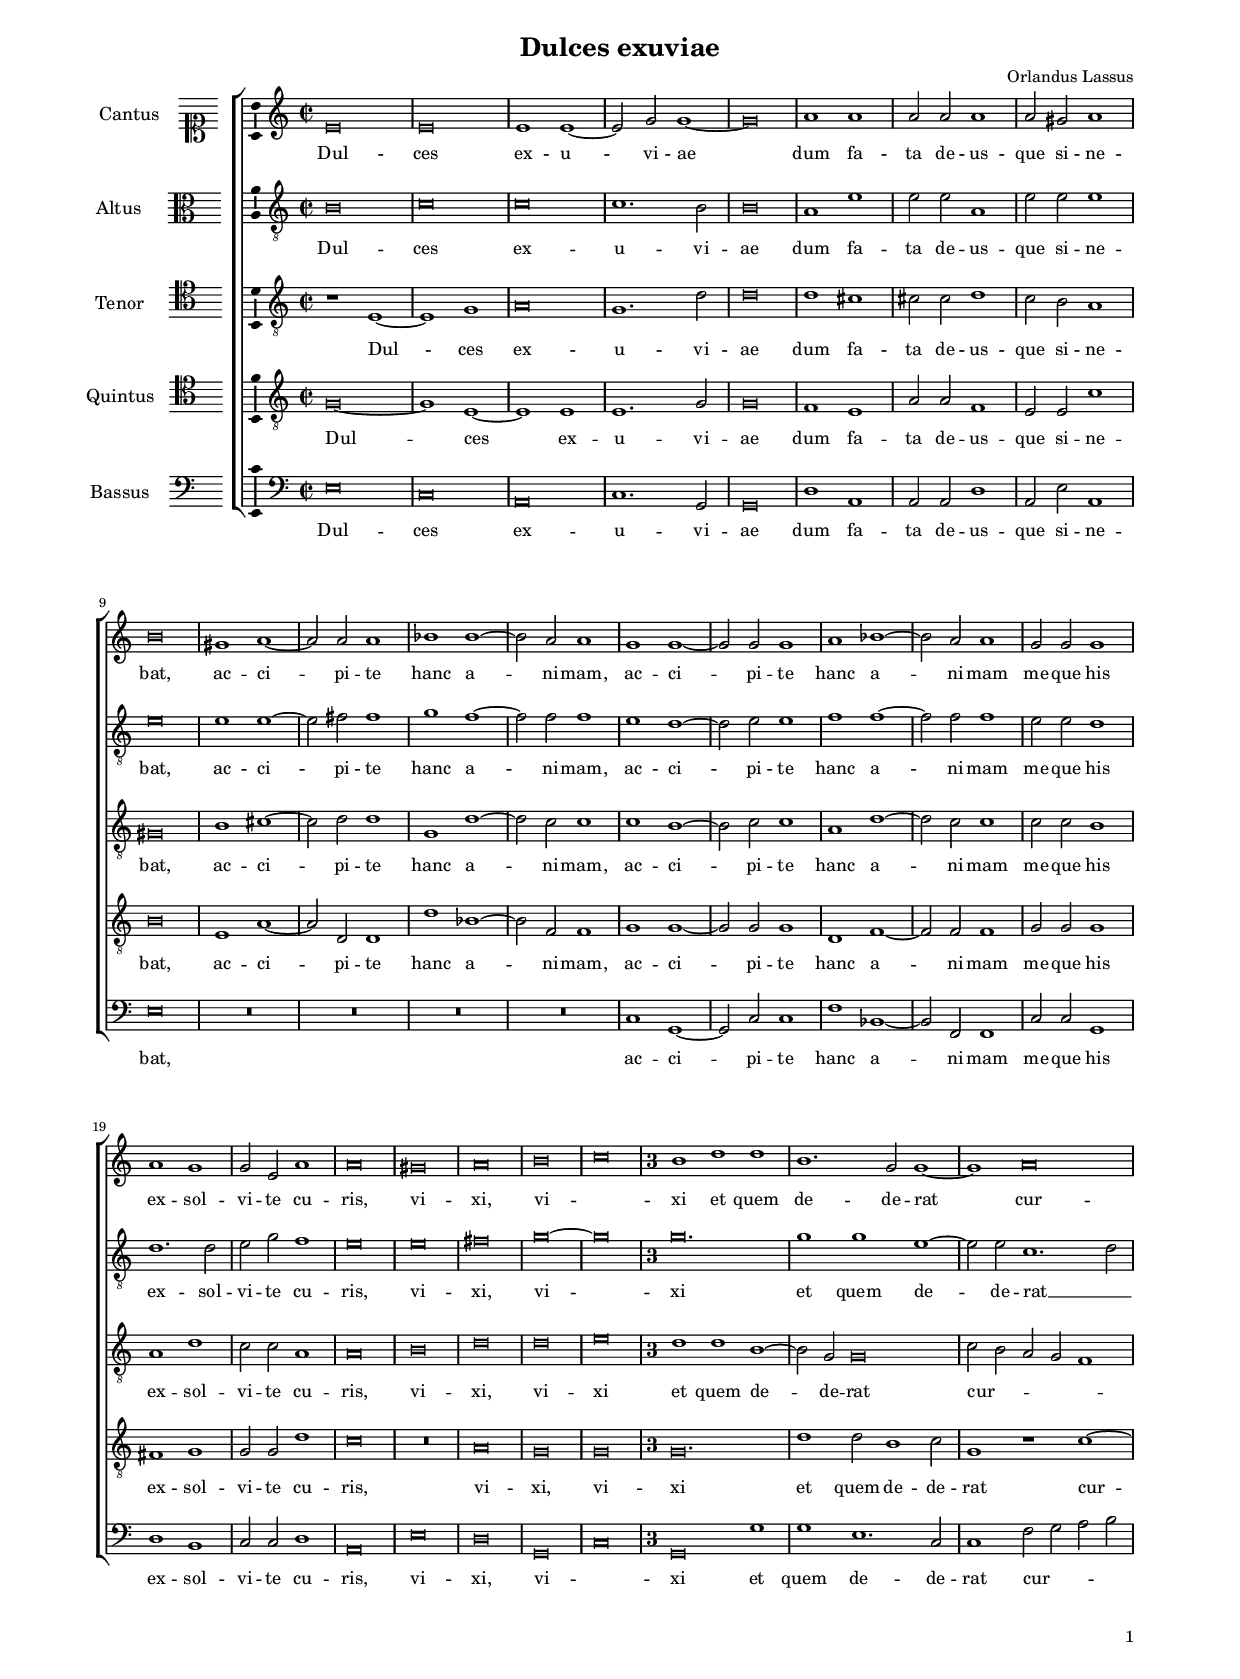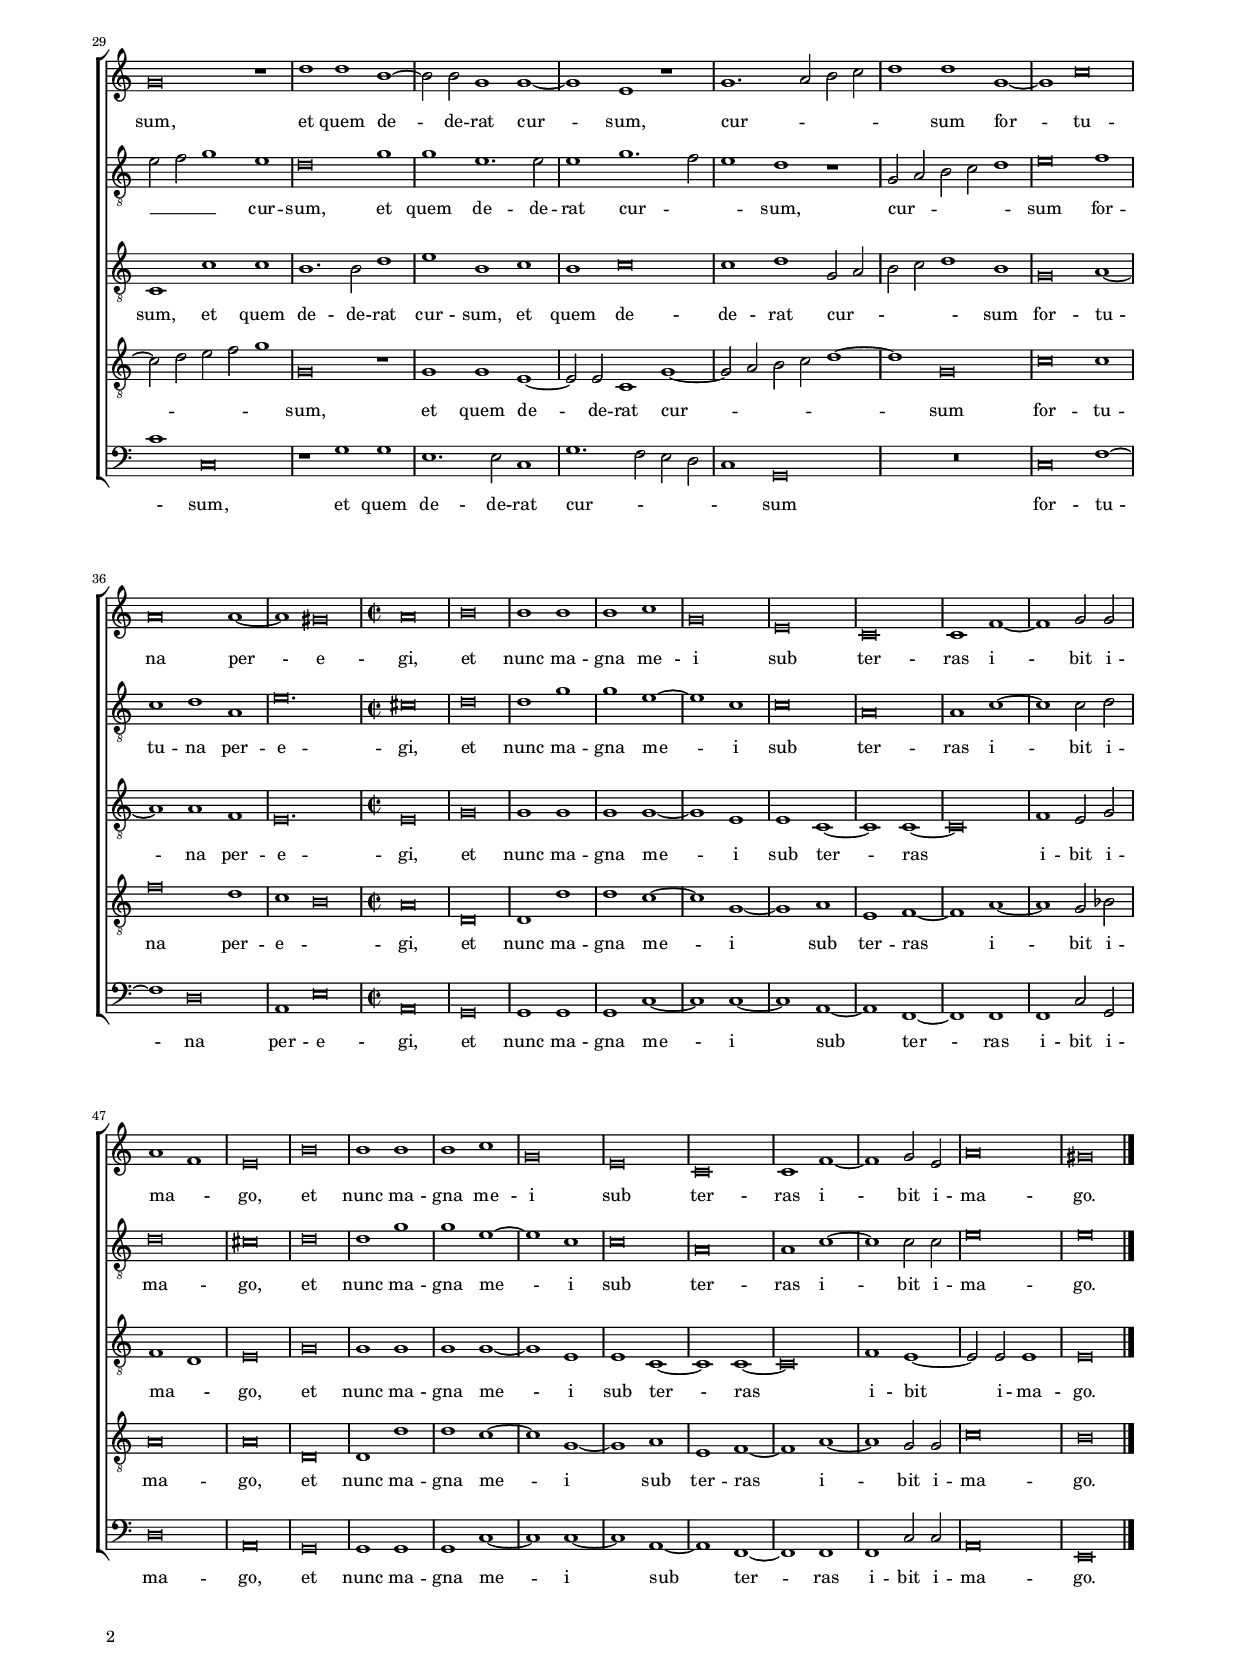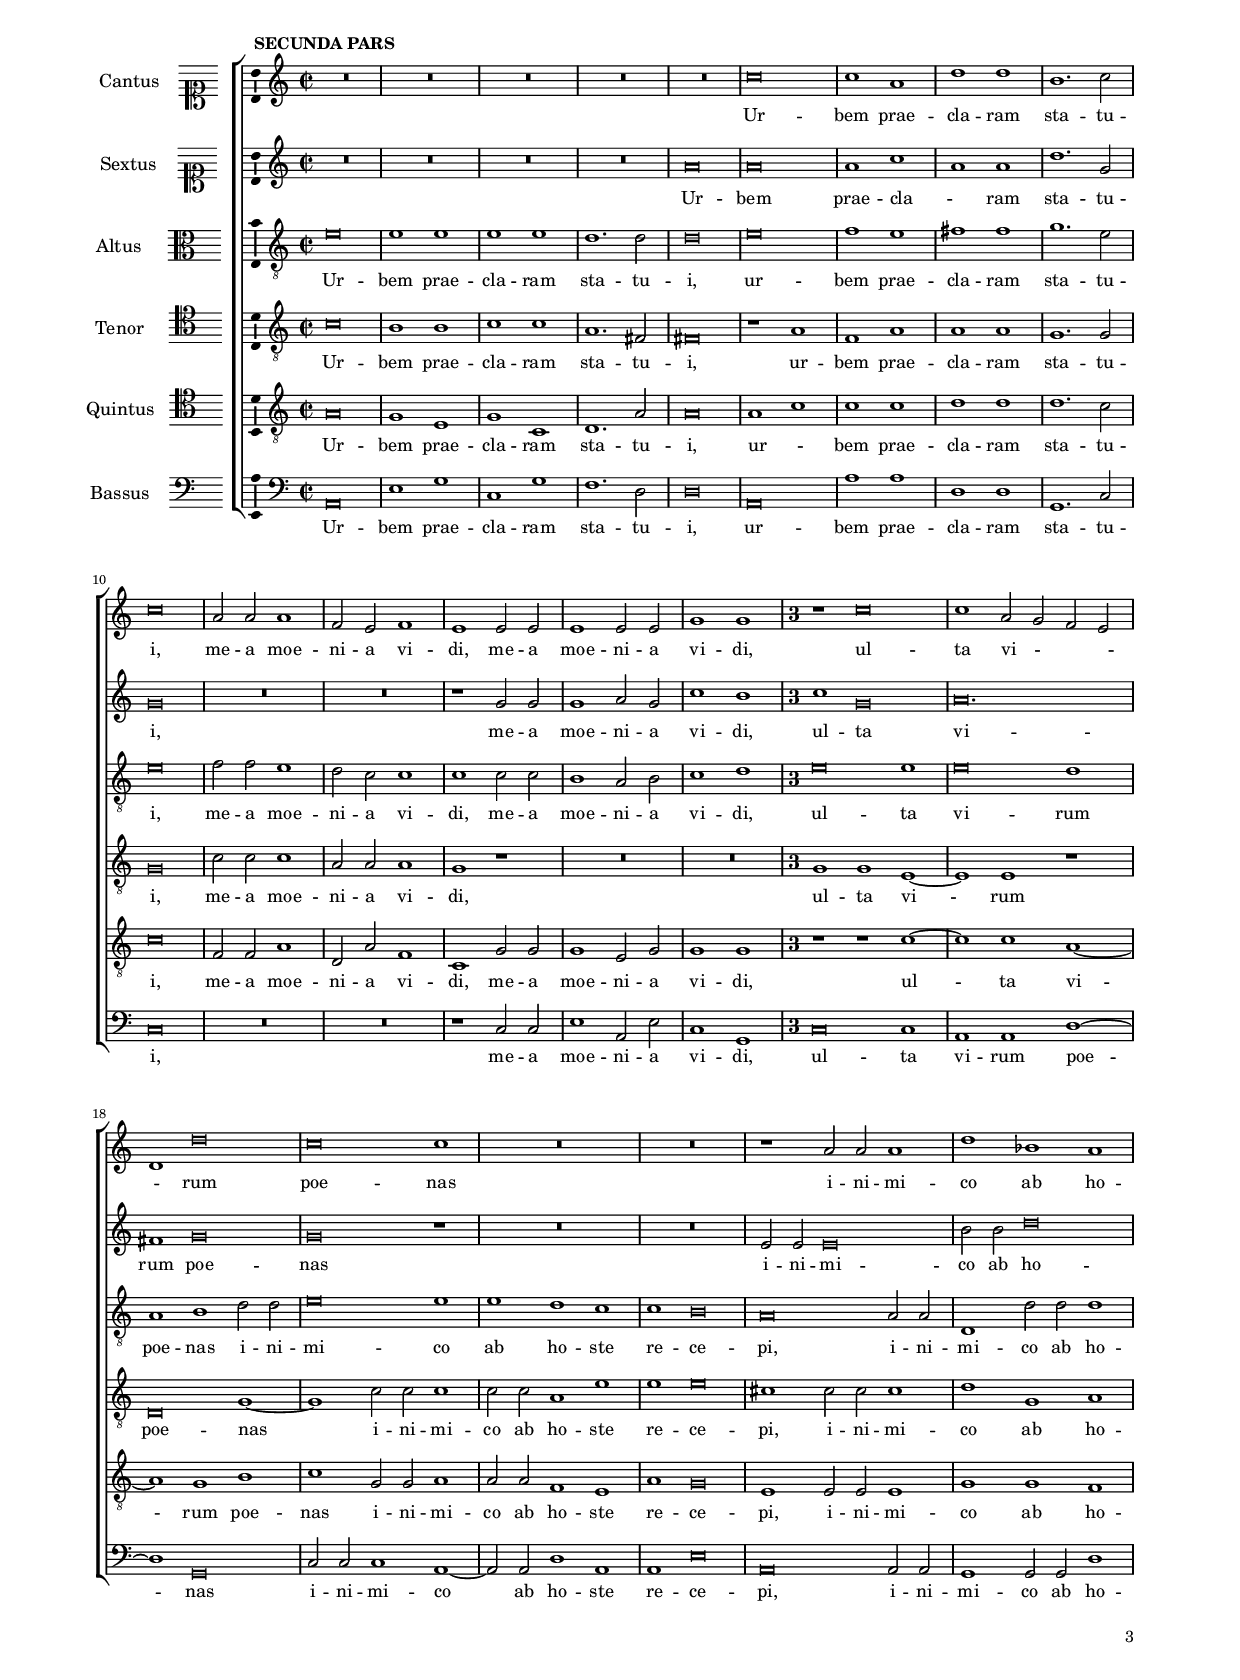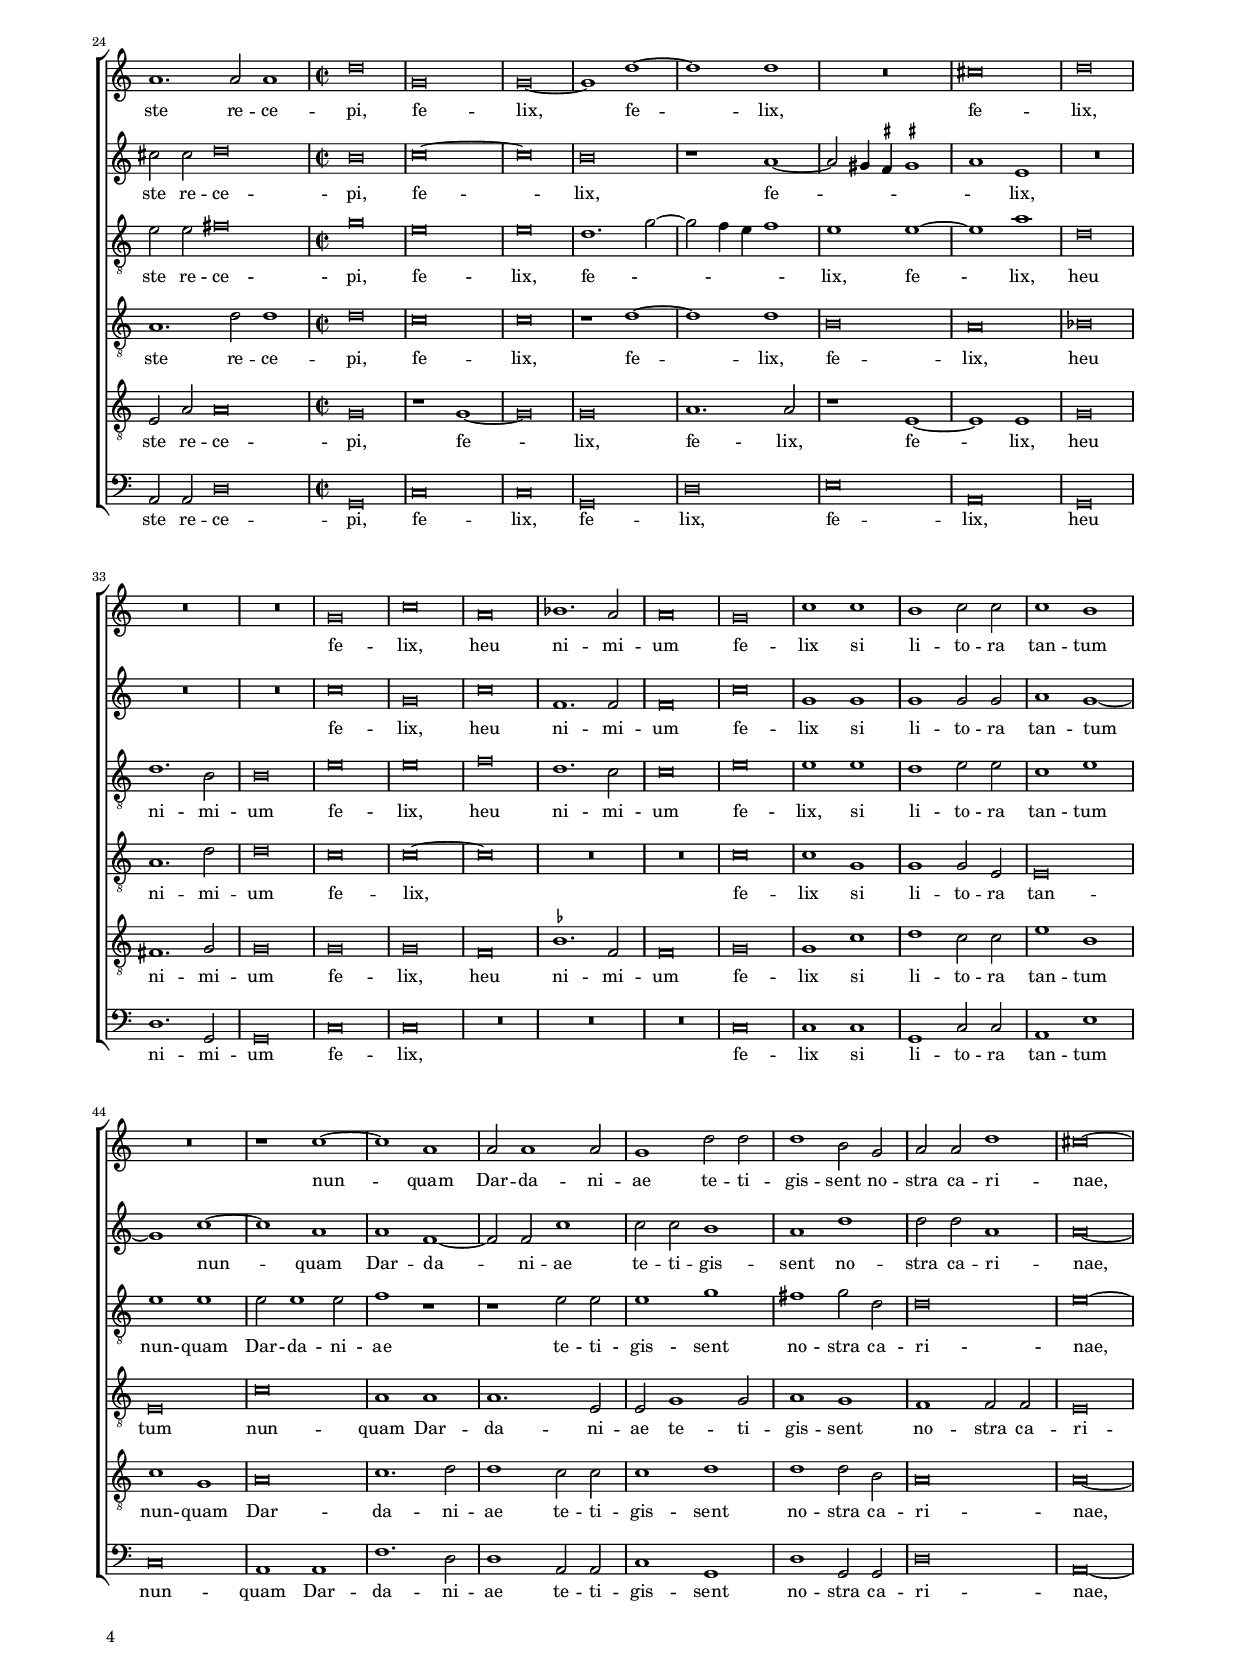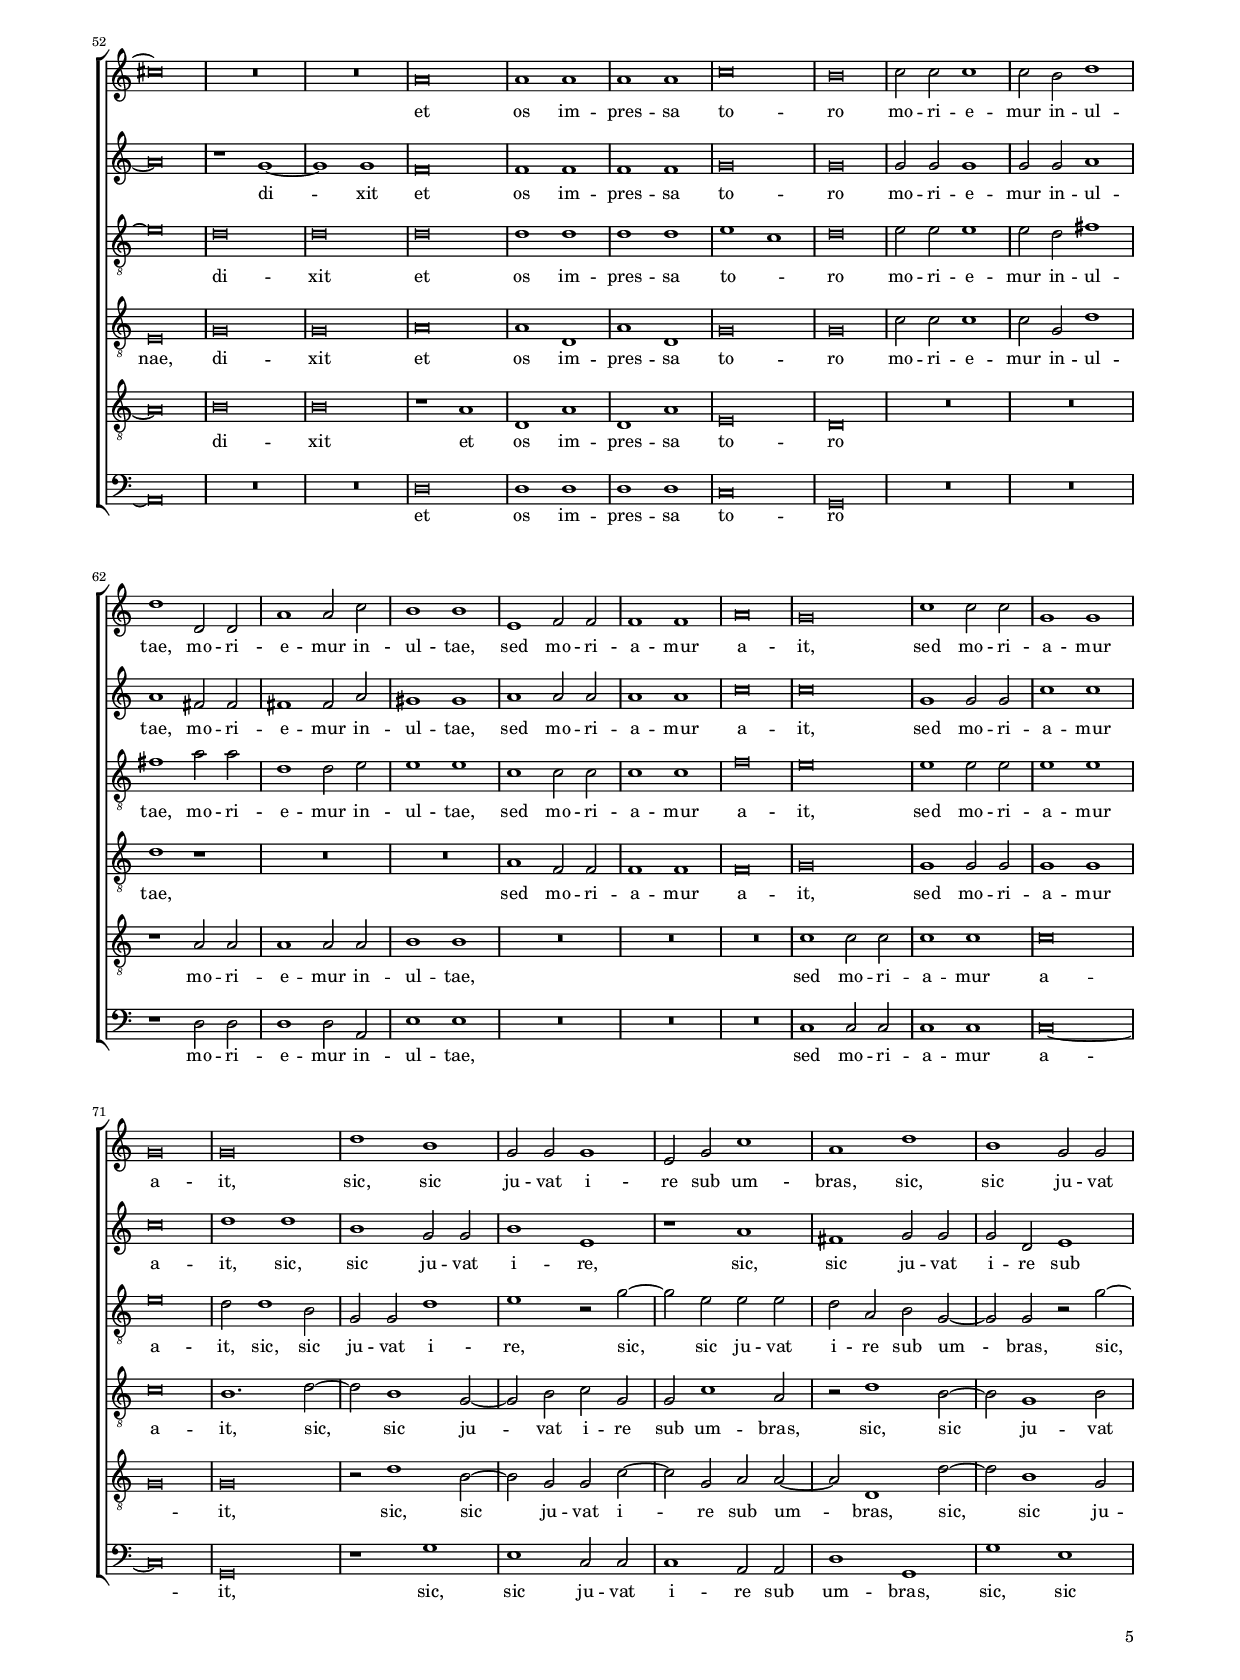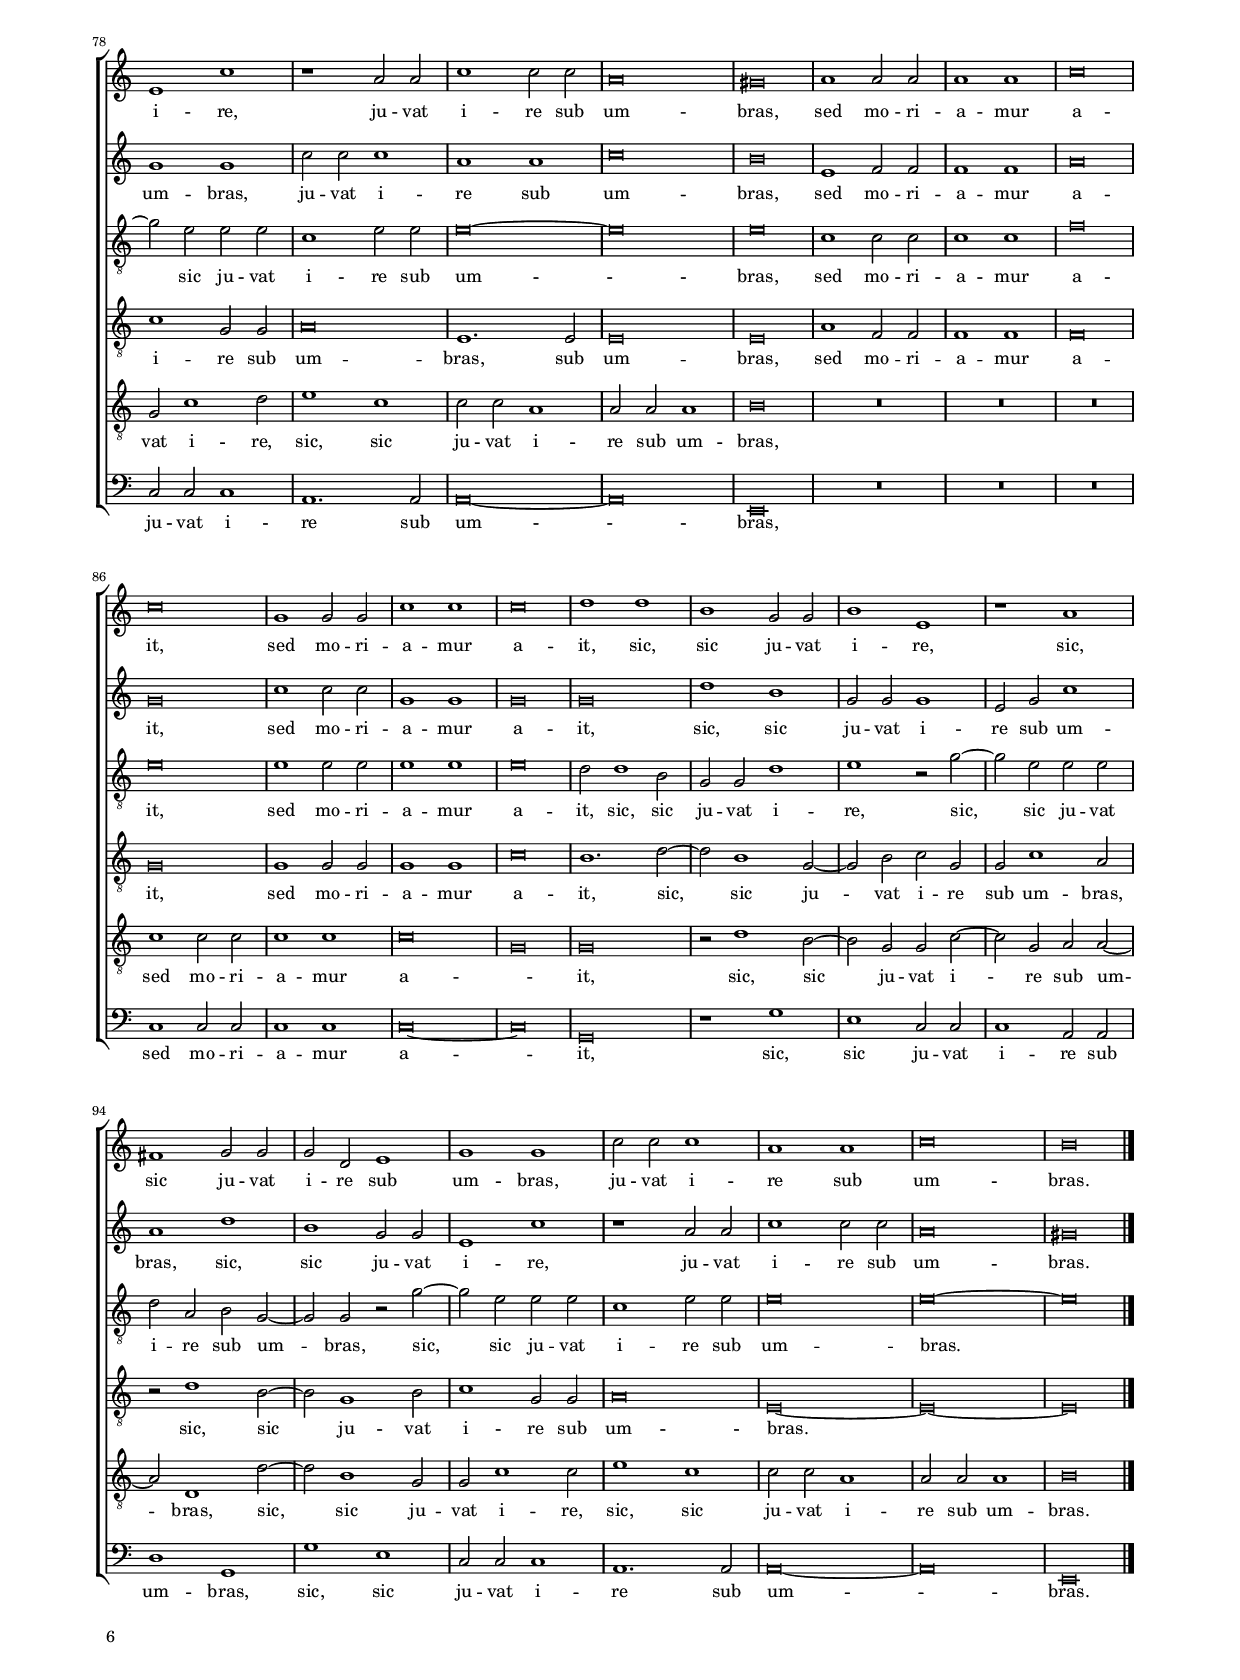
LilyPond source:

\header
{
  title="Dulces exuviae"
  composer="Orlandus Lassus"
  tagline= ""
}

\version "2.24.1"
\include "deutsch.ly"
#(set-global-staff-size 14.2)
% #(set-default-paper-size "letter")
#(ly:set-option 'point-and-click #f)

	
\paper
	{
	top-margin = 1.5 \cm
	bottom-margin = 0.9 \cm
	left-margin = 1.8 \cm
	right-margin = 1.8 \cm
	ragged-bottom = ##f
	ragged-last-bottom = ##f
	print-page-number = ##f
	system-system-spacing = #'((basic-distance . 17) (minimum-distance . 14) (padding . 7) (strechability . 250))
	system-system-spacing = #'((basic-distance . 17) (minimum-distance . 14) (padding . 7) (strechability . 150))
	oddFooterMarkup=\markup   \fill-line { "" \fromproperty #'page:page-number-string }
	evenFooterMarkup=\markup  \fill-line { \fromproperty #'page:page-number-string "" }
	last-bottom-spacing = #'((basic-distance . 12) (minimum-distance . 7) (padding . 4))
	systems-per-page = 3
%	min-systems-per-page = 3
	}

	
global = {
	\key c \major
	\time 2/2 \set Score.measureLength = #(ly:make-moment 2/1)
	}

	ficta = { \once \set suggestAccidentals = ##t }
	
	forget = #(define-music-function (music) (ly:music?) #{
		\accidentalStyle forget
		$music
		\accidentalStyle default
		#})


incipitcantus = \markup { \score {
	{
	\set Staff.instrumentName = \markup { \fontsize #1 "Cantus" }
	\key c \major
	\clef soprano
	s4 \bar ""
	}
	\layout  {
	raggedright = ##t
	indent = 1.6 \cm
	line-width = 2.5\cm
	\context { \Staff \remove Time_signature_engraver }
	\override Staff.Clef.Y-extent = #'(0 . 0)
	}} \hspace #1 }
	
      
incipitaltus = \markup { \score {
	{
	\set Staff.instrumentName = \markup { \fontsize #1 "Altus" }
	\key c \major
	\clef alto
	s4 \bar ""
	}
	\layout  {
	raggedright = ##t
	indent = 1.6 \cm
	line-width = 2.5\cm
	\context { \Staff \remove Time_signature_engraver }
	\override Staff.Clef.Y-extent = #'(0 . 0)
	}} \hspace #1 }


incipittenor = \markup { \score {
	{
	\set Staff.instrumentName = \markup { \fontsize #1 "Tenor" }
	\key c \major
	\clef tenor
	s4 \bar ""
	}
	\layout  {
	raggedright = ##t
	indent = 1.6 \cm
	line-width = 2.5\cm
	\context { \Staff \remove Time_signature_engraver }
	\override Staff.Clef.Y-extent = #'(0 . 0)
	}} \hspace #1 }
      
      
incipitquintus = \markup { \score {
	{
	\set Staff.instrumentName = \markup { \fontsize #1 "Quintus" }
	\key c \major
	\clef tenor
	s4 \bar ""
	}
	\layout  {
	raggedright = ##t
	indent = 1.6 \cm
	line-width = 2.5\cm
	\context { \Staff \remove Time_signature_engraver }
	\override Staff.Clef.Y-extent = #'(0 . 0)
	}} \hspace #1 }
      
      
incipitbassus = \markup { \score {
	{
	\set Staff.instrumentName = \markup { \fontsize #1 "Bassus" }
	\key c \major
	\clef bass
	s4 \bar ""
	}
	\layout  {
	raggedright = ##t
	indent = 1.6 \cm
	line-width = 2.5\cm
	\context { \Staff \remove Time_signature_engraver }
	\override Staff.Clef.Y-extent = #'(0 . 0)
	}} \hspace #1 }


cantus =  \relative c''
	{
	e,\breve
	e\breve
	e1 e~
	e2 g g1~
%5
	g\breve |
	a1 a
	a2 a a1
	a2 gis a1
	h\breve
%10
	gis1 a~ |
	a2 a a1
	b1 b~
	b2 a a1
	g1 g~
%15
	g2 g g1 |
	a1 b~
	b2 a a1
	g2 g g1
	a1 g
%20
	g2 e a1 |
	a\breve
	gis\breve
	a\breve
	h\breve
%25
	c\breve |
	\time 3/1 \once \override Score.TimeSignature.style = #'single-digit
	h1 d d
	h1. g2 g1~
	g1 a\breve
	g\breve r1
%30
	d'1 d h~ |
	h2 h g1 g~
	g1 e r
	g1. a2 h c
	d1 d g,~
%35
	g1 c\breve |
	a\breve a1~
	a1 gis\breve |
	\time 2/2 \set Score.measureLength = #(ly:make-moment 2/1)
	a\breve
	h\breve
%40
	h1 h |
	h1 c
	g\breve
	e\breve
	c\breve
%45
	c1 f~ |
	f1 g2 g
	a1 f
	e\breve
	h'\breve
%50
	h1 h |
	h1 c
	g\breve
	e\breve
	c\breve
%55
	c1 f~ |
	f1 g2 e
	a\breve
	gis\breve \bar "|." | \pageBreak
	}


altus =  \relative c'
	{
	h\breve
	c\breve
	c\breve
	c1. h2
%5
	h\breve |
	a1 e'
	e2 e a,1
	e'2 e e1
	e\breve
%10
	e1 e~ |
	e2 fis fis1
	g1 f~
	f2 f f1
	e1 d~
%15
	d2 e e1 |
	f1 f~
	f2 f f1
	e2 e d1
	d1. d2
%20
	e2 g f1 |
	e\breve
	e\breve
	fis\breve
	g\breve~
%25
	g\breve |
	% Coloration
	g\breve.
	g1 g e~
	e2 e c1. d2
	e2 f g1 e
%30
	d\breve g1 |
	g1 e1. e2
	e1 g1. f2
	e1 d r
	g,2 a h c d1
%35
	e\breve f1 |
	c1 d a
	e'\breve.
	% End of coloration
	cis\breve
	d\breve
%40
	d1 g |
	g1 e~
	e1 c
	c\breve
	a\breve
%45
	a1 c~ |
	c1 c2 d
	d\breve
	cis\breve
	d\breve
%50
	d1 g |
	g1 e~
	e1 c
	c\breve
	a\breve
%55
	a1 c~ |
	c1 c2 c
	e\breve
	e\breve |
	}


tenor =  \relative c'
	{
	r1 e,~
	e1 g
	a\breve
	g1. d'2
%5
	d\breve |
	d1 cis
	cis2 cis d1
	c2 h a1
	gis\breve
%10
	h1 cis~ |
	cis2 d d1
	g,1 d'~
	d2 c c1
	c1 h~
%15
	h2 c c1 |
	a1 d~
	d2 c c1
	c2 c h1
	a1 d
%20
	c2 c a1 |
	a\breve
	h\breve
	d\breve
	d\breve
%25
	e\breve |
	%Coloration
	d1 d h~
	h2 g g\breve
	c2 h a g f1
	c1 c' c
%30
	h1. h2 d1 |
	e1 h c
	h1 c\breve
	c1 d g,2 a
	h2 c d1 h
%35
	g\breve a1~ |
	a1 a f
	e\breve.
	% End of coloration
	e\breve
	g\breve
%40
	g1 g |
	g1 g~
	g1 e
	e1 c~
	c1 c~
%45
	c\breve |
	f1 e2 g
	f1 d
	e\breve
	g\breve
%50
	g1 g |
	g1 g~
	g1 e
	e1 c~
	c1 c~
%55
	c\breve |
	f1 e~
	e2 e e1
	e\breve |
	}

	
quintus  =  \relative c'
	{
	g\breve~
	g1 e~
	e1 e
	e1. g2
%5
	g\breve |
	f1 e
	a2 a f1
	e2 e c'1
	h\breve
%10
	e,1 a~ |
	a2 d, d1
	d'1 b~
	b2 f f1
	g1 g~
%15
	g2 g g1 |
	d1 f~
	f2 f f1
	g2 g g1
	fis1 g
%20
	g2 g d'1 |
	c\breve
	R\breve
	a\breve
	g\breve
%25
	g\breve |
	% Coloration in Cantus and Bassus
	g\breve.
	% Coloration
	d'1 d2 h1 c2
	g1 r c~
	c2 d e f g1
%30
	g,\breve r1 |
	g1 g e~
	e2 e c1 g'~
	g2 a h c d1~
	d1 g,\breve
%35
	c\breve c1 |
	f\breve d1
	c1 h\breve
	% End of coloration
	a\breve
	d,\breve
%40
	d1 d' |
	d1 c~
	c1 g~
	g1 a
	e1 f~
%45
	f1 a~ |
	a1 g2 b
	a\breve
	a\breve
	d,\breve
%50
	d1 d' |
	d1 c~
	c1 g~
	g1 a
	e1 f~
%55
	f1 a~ |
	a1 g2 g
	c\breve
	h\breve |
	}


bassus  =  \relative c
	{
	e\breve
	c\breve
	a\breve
	c1. g2
%5
	g\breve |
	d'1 a
	a2 a d1
	a2 e' a,1
	e'\breve
%10
	R\breve |
	R\breve
	R\breve
	R\breve
	c1 g~
%15
	g2 c c1 |
	f1 b,~
	b2 f f1
	c'2 c g1
	d'1 h
%20
	c2 c d1 |
	a\breve
	e'\breve
	d\breve
	g,\breve
%25
	c\breve |
	% Coloration
	g\breve g'1
	g1 e1. c2
	c1 f2 g a h
	c1 c,\breve
%30
	r1 g' g |
	e1. e2 c1
	g'1. f2 e d
	c1 g\breve
	R\breve.
%35
	c\breve f1~ |
	f1 d\breve
	a1 e'\breve
	% End of coloration
	a,\breve
	g\breve
%40
	g1 g |
	g1 c~
	c1 c~
	c1 a~
	a1 f~
%45
	f1 f |
	f1 c'2 g
	d'\breve
	a\breve
	g\breve
%50
	g1 g |
	g1 c~
	c1 c~
	c1 a~
	a1 f~
%55
	f1 f |
	f1 c'2 c
	a\breve
	e\breve |
	}

lyricscantus = \lyricmode {
	Dul -- ces ex -- u -- vi -- ae dum fa -- ta de -- us -- que si -- ne -- bat,
	ac -- ci -- pi -- te hanc a -- ni -- mam,
	ac -- ci -- pi -- te hanc a -- ni -- mam me -- que his ex -- sol -- vi -- te cu -- ris,
	vi -- xi,
	vi -- _ xi
	et quem de -- de -- rat cur -- sum,
	et quem de -- de -- rat cur -- sum,
	cur -- _ _ _ _ sum
	for -- tu -- na per -- e -- gi,
	et nunc ma -- gna me -- i sub ter -- ras i -- bit i -- ma -- _ go,
	et nunc ma -- gna me -- i sub ter -- ras i -- bit i -- ma -- go.
	}


lyricsaltus = \lyricmode {
	Dul -- ces ex -- u -- vi -- ae dum fa -- ta de -- us -- que si -- ne -- bat,
	ac -- ci -- pi -- te hanc a -- ni -- mam,
	ac -- ci -- pi -- te hanc a -- ni -- mam me -- que his ex -- sol -- vi -- te cu -- ris,
	vi -- xi,
	vi -- xi
	et quem de -- de -- rat __ _ _ _ _ cur -- sum,
	et quem de -- de -- rat cur -- _ _ sum,
	cur -- _ _ _ _ sum
	for -- tu -- na per -- e -- gi,
	et nunc ma -- gna me -- i sub ter -- ras i -- bit i -- ma -- go,
	et nunc ma -- gna me -- i sub ter -- ras i -- bit i -- ma -- go.
	}


lyricstenor = \lyricmode {
	Dul -- ces ex -- u -- vi -- ae dum fa -- ta de -- us -- que si -- ne -- bat,
	ac -- ci -- pi -- te hanc a -- ni -- mam,
	ac -- ci -- pi -- te hanc a -- ni -- mam me -- que his ex -- sol -- vi -- te cu -- ris,
	vi -- xi,
	vi -- xi
	et quem de -- de -- rat cur -- _ _ _ _ sum,
	et quem de -- de -- rat cur -- sum,
	et quem de -- de -- rat cur -- _ _ _ _ sum
	for -- tu -- na per -- e -- gi,
	et nunc ma -- gna me -- i sub ter -- ras i -- bit i -- ma -- _ go,
	et nunc ma -- gna me -- i sub ter -- ras i -- bit i -- ma -- go.
	}


lyricsquintus = \lyricmode {
	Dul -- ces ex -- u -- vi -- ae dum fa -- ta de -- us -- que si -- ne -- bat,
	ac -- ci -- pi -- te hanc a -- ni -- mam,
	ac -- ci -- pi -- te hanc a -- ni -- mam me -- que his ex -- sol -- vi -- te cu -- ris,
	vi -- xi,
	vi -- xi
	et quem de -- de -- rat cur -- _ _ _ _ sum,
	et quem de -- de -- rat cur -- _ _ _ _ sum
	for -- tu -- na per -- e -- _ gi,
	et nunc ma -- gna me -- i sub ter -- ras i -- bit i -- ma -- go,
	et nunc ma -- gna me -- i sub ter -- ras i -- bit i -- ma -- go.
	}


lyricsbassus = \lyricmode {
	Dul -- ces ex -- u -- vi -- ae dum fa -- ta de -- us -- que si -- ne -- bat,
	ac -- ci -- pi -- te hanc a -- ni -- mam me -- que his ex -- sol -- vi -- te cu -- ris,
	vi -- xi,
	vi -- _ xi
	et quem de -- de -- rat cur -- _ _ _ _ sum,
	et quem de -- de -- rat cur -- _ _ _ _ sum
	for -- tu -- na per -- e -- gi,
	et nunc ma -- gna me -- i sub ter -- ras i -- bit i -- ma -- go,
	et nunc ma -- gna me -- i sub ter -- ras i -- bit i -- ma -- go.
	}


\score
{  
	\transpose c c {
	\new ChoirStaff \with { \override StaffGrouper.staff-staff-spacing.basic-distance = #12 }
	<<

	\new Staff << \global
	\new Voice="v1" {
		\set Staff.instrumentName=\incipitcantus
%		\set Staff.instrumentName= "S"
		\set Staff.midiInstrument = "reed organ"
		\clef violin
		\cantus }
	\new Lyrics \lyricsto "v1" {\lyricscantus }
	>>


	\new Staff << \global
	\new Voice="v2" {
		\set Staff.instrumentName=\incipitaltus
%		\set Staff.instrumentName= "A"
		\set Staff.midiInstrument = "reed organ"
		\clef "G_8" % violin
		\altus}
	\new Lyrics \lyricsto "v2" {\lyricsaltus }
	>>


	\new Staff << \global
	\new Voice="v3" {
		\set Staff.instrumentName=\incipittenor
%		\set Staff.instrumentName= "T"
		\set Staff.midiInstrument = "reed organ"
		\clef "G_8"
		\tenor }
	\new Lyrics \lyricsto "v3" {\lyricstenor }
	>>


	\new Staff << \global
	\new Voice="v5" {
		\set Staff.instrumentName=\incipitquintus
%		\set Staff.instrumentName= "Q"
		\set Staff.midiInstrument = "reed organ"
		\clef "G_8"
		\quintus}
	\new Lyrics \lyricsto "v5" {\lyricsquintus }
	>>


	\new Staff << \global
	\new Voice="v4" {
		\set Staff.instrumentName=\incipitbassus
%		\set Staff.instrumentName= "B"
		\set Staff.midiInstrument = "reed organ"
		\clef bass 
		\bassus }
	\new Lyrics \lyricsto "v4" {\lyricsbassus}
	>>

	>>
	} % transpose

	\layout
	{
	indent = 2.3\cm
	\context { \Lyrics \override VerticalAxisGroup.nonstaff-relatedstaff-spacing.padding = #1.8 }
	\context { \Staff \override TimeSignature.break-visibility = #end-of-line-invisible }
	\context { \Staff \consists Ambitus_engraver }
	\context { \Score \override BarNumber.padding = #2 }
	\context { \Voice \override NoteHead.style = #'baroque }
	}
	
\midi
	{
	\tempo 2 = 90
	}
	
}

%%%%%%%%%%%%%%%%%%%%%%%%%%%%%%%%%%%%%%%%% SECUNDA PARS %%%%%%%%%%%%%%%%%%%%%%%%%%%%%%%%%%%%

global = {
	\key c \major
	\time 2/2 \set Score.measureLength = #(ly:make-moment 2/1)
	}

ficta = { \once \set suggestAccidentals = ##t }
	
forget = #(define-music-function (music) (ly:music?) #{
	\accidentalStyle forget
	$music
	\accidentalStyle default
	#})


incipitcantus = \markup { \score {
	{
	\set Staff.instrumentName = \markup { \fontsize #1 "Cantus" }
	\key c \major
	\clef soprano
	s4 \bar ""
	}
	\layout  {
	raggedright = ##t
	indent = 1.6 \cm
	line-width = 2.5 \cm
	\context { \Staff \remove Time_signature_engraver }
	\override Staff.Clef.Y-extent = #'(0 . 0)
	}} \hspace #1 }
	

incipitsextus = \markup { \score {
	{
	\set Staff.instrumentName = \markup { \fontsize #1 "Sextus" }
	\key c \major
	\clef soprano
	s4 \bar ""
	}
	\layout  {
	raggedright = ##t
	indent = 1.6 \cm
	line-width = 2.5 \cm
	\context { \Staff \remove Time_signature_engraver }
	\override Staff.Clef.Y-extent = #'(0 . 0)
	}} \hspace #1 }
      
      
incipitaltus = \markup { \score {
	{
	\set Staff.instrumentName = \markup { \fontsize #1 "Altus" }
	\key c \major
	\clef alto
	s4 \bar ""
	}
	\layout  {
	raggedright = ##t
	indent = 1.6 \cm
	line-width = 2.5 \cm
	\context { \Staff \remove Time_signature_engraver }
	\override Staff.Clef.Y-extent = #'(0 . 0)
	}} \hspace #1 }


incipittenor = \markup { \score {
	{
	\set Staff.instrumentName = \markup { \fontsize #1 "Tenor" }
	\key c \major
	\clef tenor
	s4 \bar ""
	}
	\layout  {
	raggedright = ##t
	indent = 1.6 \cm
	line-width = 2.5 \cm
	\context { \Staff \remove Time_signature_engraver }
	\override Staff.Clef.Y-extent = #'(0 . 0)
	}} \hspace #1 }
      
      
incipitquintus = \markup { \score {
	{
	\set Staff.instrumentName = \markup { \fontsize #1 "Quintus" }
	\key c \major
	\clef tenor
	s4 \bar ""
	}
	\layout  {
	raggedright = ##t
	indent = 1.6 \cm
	line-width = 2.5 \cm
	\context { \Staff \remove Time_signature_engraver }
	\override Staff.Clef.Y-extent = #'(0 . 0)
	}} \hspace #1 }
      
      
incipitbassus = \markup { \score {
	{
	\set Staff.instrumentName = \markup { \fontsize #1 "Bassus" }
	\key c \major
	\clef bass
	s4 \bar ""
	}
	\layout  {
	raggedright = ##t
	indent = 1.6 \cm
	line-width = 2.5 \cm
	\context { \Staff \remove Time_signature_engraver }
	\override Staff.Clef.Y-extent = #'(0 . 0)
	}} \hspace #1 }


cantus =  \relative c''
	{
	R\breve
	R\breve
	R\breve
	R\breve
%5
	R\breve |
	c\breve
	c1 a
	d1 d
	h1. c2
%10
	c\breve |
	a2 a a1
	f2 e f1
	e1 e2 e
	e1 e2 e
%15
	g1 g |
	\time 3/1 \once \override Score.TimeSignature.style = #'single-digit
	r1 c\breve
	c1 a2 g f e
	d1 d'\breve
	c\breve c1
%20
	R\breve. |
	R\breve.
	r1 a2 a a1
	d1 b a
	a1. a2 a1
%25
	\time 2/2 \set Score.measureLength = #(ly:make-moment 2/1)
	d\breve
	g,\breve
	g\breve~
	g1 d'~
	d1 d
%30
	R\breve |
	cis\breve
	d\breve
	R\breve
	R\breve
%35
	g,\breve |
	c\breve
	a\breve
	b1. a2
	a\breve
%40
	g\breve |
	c1 c
	h1 c2 c
	c1 h
	R\breve
%45
	r1 c~ |
	c1 a
	a2 a1 a2
	g1 d'2 d
	d1 h2 g
%50
	a2 a d1 |
	cis\breve~
	cis\breve
	R\breve
	R\breve
%55
	a\breve |
	a1 a
	a1 a
	c\breve
	h\breve
%60
	c2 c c1 |
	c2 h d1
	d1 d,2 d
	a'1 a2 c
	h1 h
%65
	e,1 f2 f |
	f1 f
	a\breve
	g\breve
	c1 c2 c
%70
	g1 g |
	g\breve
	g\breve
	d'1 h
	g2 g g1
%75
	e2 g c1 |
	a1 d
	h1 g2 g
	e1 c'
	r1 a2 a
%80
	c1 c2 c |
	a\breve
	gis\breve
	a1 a2 a
	a1 a
%85
	c\breve |
	c\breve
	g1 g2 g
	c1 c
	c\breve
%90
	d1 d |
	h1 g2 g
	h1 e,
	r1 a
	fis1 g2 g
%95
	g2 d e1 |
	g1 g
	c2 c c1
	a1 a
	c\breve
%100
	h\breve \bar "|." |
	}
	

sextus = \relative c''
	{
	R\breve
	R\breve
	R\breve
	R\breve
%5
	a\breve |
	a\breve
	a1 c
	a1 a
	d1. g,2
%10
	g\breve |
	R\breve
	R\breve
	r1 g2 g
	g1 a2 g
%15
	c1 h |
	% Coloration
	c1 g\breve
	a\breve.
	fis1 g\breve
	g\breve r1
%20
	R\breve. |
	R\breve.
	e2 e e\breve
	h'2 h d\breve
	cis2 cis d\breve
%25
	% End of coloration
	h\breve
	c\breve~
	c\breve
	h\breve
	r1 a~
%30
	a2 gis4 \ficta fis \ficta gis!1
	a1 e
	R\breve
	R\breve
	R\breve
%35
	c'\breve |
	g\breve
	c\breve
	f,1. f2
	f\breve
%40
	c'\breve |
	g1 g
	g1 g2 g
	a1 g~
	g1 c~
%45
	c1 a |
	a1 f~
	f2 f c'1
	c2 c h1
	a1 d
%50
	d2 d a1 |
	a\breve~
	a\breve
	r1 g~
	g1 g
%55
	f\breve |
	f1 f
	f1 f
	g\breve
	g\breve
%60
	g2 g g1 |
	g2 g a1
	a1 fis2 fis
	fis1 fis2 a
	gis1 gis
%65
	a1 a2 a |
	a1 a
	c\breve
	c\breve
	g1 g2 g
%70
	c1 c |
	c\breve
	d1 d
	h1 g2 g
	h1 e,
%75
	r1 a |
	fis1 g2 g
	g2 d e1
	g1 g
	c2 c c1
%80
	a1 a |
	c\breve
	h\breve
	e,1 f2 f
	f1 f
%85
	a\breve |
	g\breve
	c1 c2 c
	g1 g
	g\breve
%90
	g\breve |
	d'1 h
	g2 g g1
	e2 g c1
	a1 d
%95
	h1 g2 g |
	e1 c'
	r1 a2 a
	c1 c2 c
	a\breve
%100
	gis\breve |
	}

altus =  \relative c'
	{
	e\breve
	e1 e
	e1 e
	d1. d2
%5
	d\breve |
	e\breve
	f1 e
	fis1 fis
	g1. e2
%10
	e\breve |
	f2 f e1
	d2 c c1
	c1 c2 c
	h1 a2 h
%15
	c1 d |
	% Coloration
	e\breve e1
	e\breve d1
	a1 h d2 d
	e\breve e1
%20
	e1 d c |
	c1 h\breve
	a\breve a2 a
	d,1 d'2 d d1
	e2 e fis\breve
%25
	% End of coloration
	g\breve
	e\breve
	e\breve
	d1. g2~
	g2 f4 e f1
%30
	e1 e~
	e1 a |
	d,\breve
	d1. h2
	h\breve
%35
	e\breve |
	e\breve
	f\breve
	d1. c2
	c\breve
%40
	e\breve |
	e1 e
	d1 e2 e
	c1 e
	e1 e
%45
	e2 e1 e2 |
	f1 r
	r1 e2 e
	e1 g
	fis1 g2 d
%50
	d\breve |
	e\breve~
	e\breve
	d\breve
	d\breve
%55
	d\breve |
	d1 d
	d1 d
	e1 c
	d\breve
%60
	e2 e e1 |
	e2 d fis1
	fis1 a2 a
	d,1 d2 e
	e1 e
%65
	c1 c2 c |
	c1 c
	f\breve
	e\breve
	e1 e2 e
%70
	e1 e |
	e\breve
	d2 d1 h2
	g2 g d'1
	e1 r2 g~
%75
	g2 e e e |
	d2 a h g~
	g2 g r g'~
	g2 e e e
	c1 e2 e
%80
	e\breve~ |
	e\breve
	e\breve
	c1 c2 c
	c1 c
%85
	f\breve |
	e\breve
	e1 e2 e
	e1 e
	e\breve
%90
	d2 d1 h2 |
	g2 g d'1
	e1 r2 g~
	g2 e e e
	d2 a h g~
%95
	g2 g r g'~ |
	g2 e e e
	c1 e2 e
	e\breve
	e\breve~
%100
	e\breve |
	}


tenor =  \relative c'
	{
	c\breve
	h1 h
	c1 c
	a1. fis2
%5
	fis\breve |
	r1 a
	f1 a
	a1 a
	g1. g2
%10
	g\breve |
	c2 c c1
	a2 a a1
	g1 r
	R\breve
%15
	R\breve |
	% Coloration
	g1 g e~
	e1 e r
	d\breve g1~
	g1 c2 c c1
%20
	c2 c a1 e' |
	e1 e\breve
	cis1 cis2 cis cis1
	d1 g, a
	a1. d2 d1
%25
	% End of coloration
	d\breve
	c\breve
	c\breve
	r1 d~
	d1 d
%30
	h\breve |
	a\breve
	b\breve
	a1. d2
	d\breve
%35
	c\breve |
	c\breve~
	c\breve
	R\breve
	R\breve
%40
	c\breve |
	c1 g
	g1 g2 e
	e\breve
	e\breve
%45
	c'\breve |
	a1 a
	a1. e2
	e2 g1 g2
	a1 g
%50
	f1 f2 f |
	e\breve
	e\breve
	g\breve
	g\breve
%55
	a\breve |
	a1 d,
	a'1 d,
	g\breve
	g\breve
%60
	c2 c c1 |
	c2 g d'1
	d1 r
	R\breve
	R\breve
%65
	a1 f2 f |
	f1 f
	f\breve
	g\breve
	g1 g2 g
%70
	g1 g |
	c\breve
	h1. d2~
	d2 h1 g2~
	g2 h c g
%75
	g2 c1 a2 |
	r2 d1 h2~
	h2 g1 h2
	c1 g2 g
	a\breve
%80
	e1. e2 |
	e\breve
	e\breve
	a1 f2 f
	f1 f
%85
	f\breve |
	g\breve
	g1 g2 g
	g1 g
	c\breve
%90
	h1. d2~ |
	d2 h1 g2~
	g2 h c g
	g2 c1 a2
	r2 d1 h2~
%95
	h2 g1 h2 |
	c1 g2 g
	a\breve
	e\breve~
	e\breve~
%100
	e\breve |
	}

	
quintus  =  \relative c'
	{
	a\breve
	g1 e
	g1 c,
	d1. a'2
%5
	a\breve |
	a1 c
	c1 c
	d1 d
	d1. c2
%10
	c\breve |
	f,2 f a1
	d,2 a' f1
	c1 g'2 g
	g1 e2 g
%15
	g1 g |
	% Coloration
	r1 r c~
	c1 c a~
	a1 g h
	c1 g2 g a1
%20
	a2 a f1 e |
	a1 g\breve
	e1 e2 e e1
	g1 g f
	e2 a a\breve
%25
	% End of coloration
	g\breve |
	r1 g~
	g\breve
	g\breve
	a1. a2
%30
	r1 e~ |
	e1 e
	g\breve
	fis1. g2
	g\breve
%35
	g\breve |
	g\breve
	f\breve
	\ficta b1. f2
	f\breve
%40
	g\breve |
	g1 c
	d1 c2 c
	e1 h
	c1 g
%45
	a\breve |
	c1. d2
	d1 c2 c
	c1 d
	d1 d2 h
%50
	a\breve |
	a\breve~
	a\breve
	h\breve
	h\breve
%55
	r1 a |
	d,1 a'
	d,1 a'
	e\breve
	d\breve
%60
	R\breve |
	R\breve
	r1 a'2 a
	a1 a2 a
	h1 h
%65
	R\breve |
	R\breve
	R\breve
	c1 c2 c
	c1 c
%70
	c\breve |
	g\breve
	g\breve
	r2 d'1 h2~
	h2 g g c~
	c2 g a a~
%76
	a2 d,1 d'2~ |
	d2 h1 g2
	g2 c1 d2
	e1 c
	c2 c a1
%81
	a2 a a1 |
	h\breve
	R\breve
	R\breve
	R\breve
%86
	c1 c2 c |
	c1 c
	c\breve
	g\breve
	g\breve
	r2 d'1 h2~
%92
	h2 g g c~ |
	c2 g a a~
	a2 d,1 d'2~
	d2 h1 g2
	g2 c1 c2
%97
	e1 c |
	c2 c a1
	a2 a a1
%100
	h\breve |
	}


bassus  =  \relative c
	{
	a\breve
	e'1 g
	c,1 g'
	f1. d2
%5
	d\breve |
	a\breve
	a'1 a
	d,1 d
	g,1. c2
%10
	c\breve |
	R\breve
	R\breve
	r1 c2 c
	e1 a,2 e'
%15
	c1 g |
	% Coloration
	c\breve c1
	a1 a d~
	d1 g,\breve
	c2 c c1 a~
%20
	a2 a d1 a |
	a1 e'\breve
	a,\breve a2 a
	g1 g2 g d'1
	a2 a d\breve
%25
	% End of coloration
	g,\breve
	c\breve
	c\breve
	g\breve
	d'\breve
%30
	e\breve |
	a,\breve
	g\breve
	d'1. g,2
	g\breve
%35
	c\breve |
	c\breve
	R\breve
	R\breve
	R\breve
%40
	c\breve |
	c1 c
	g1 c2 c
	a1 e'
	c\breve
%45
	a1 a |
	f'1. d2
	d1 a2 a
	c1 g
	d'1 g,2 g
%50
	d'\breve |
	a\breve~
	a\breve
	R\breve
	R\breve
%55
	d\breve |
	d1 d
	d1 d
	c\breve
	g\breve
%60
	R\breve |
	R\breve
	r1 d'2 d
	d1 d2 a
	e'1 e
%65
	R\breve |
	R\breve
	R\breve
	c1 c2 c
	c1 c
%70
	c\breve~ |
	c\breve
	g\breve
	r1 g'
	e1 c2 c
%75
	c1 a2 a |
	d1 g,
	g'1 e
	c2 c c1
	a1. a2
%80
	a\breve~ |
	a\breve
	e\breve
	R\breve
	R\breve
%85
	R\breve |
	c'1 c2 c
	c1 c
	c\breve~
	c\breve
%90
	g\breve |
	r1 g'
	e1 c2 c
	c1 a2 a
	d1 g,
%95
	g'1 e |
	c2 c c1
	a1. a2
	a\breve~
	a\breve
%100
	e\breve |
	}
	
lyricscantus = \lyricmode {
	Ur -- bem prae -- cla -- ram sta -- tu -- i,
	me -- a moe -- ni -- a vi -- di,
	me -- a moe -- ni -- a vi -- di,
	ul -- ta vi -- _ _ _ _ rum poe -- nas i -- ni -- mi -- co ab ho -- ste re -- ce -- pi,
	fe -- lix,
	fe -- lix,
	fe -- lix,
	fe -- lix,
	heu ni -- mi -- um fe -- lix
	si li -- to -- ra tan -- tum nun -- quam Dar -- da -- ni -- ae te -- ti -- gis -- sent
	no -- stra ca -- ri -- nae,
	et os im -- pres -- sa to -- ro mo -- ri -- e -- mur in -- ul -- tae,
	mo -- ri -- e -- mur in -- ul -- tae,
	sed mo -- ri -- a -- mur a -- it,
	sed mo -- ri -- a -- mur a -- it,
	sic, sic ju -- vat i -- re sub um -- bras,
	sic, sic ju -- vat i -- re,
	ju -- vat i -- re sub um -- bras,
	sed mo -- ri -- a -- mur a -- it,
	sed mo -- ri -- a -- mur a -- it,
	sic, sic ju -- vat i -- re,
	sic, sic ju -- vat i -- re sub um -- bras,
	ju -- vat i -- re sub um -- bras.
	}

	
lyricssextus = \lyricmode {
	Ur -- bem prae -- cla -- _ ram sta -- tu -- i,
	me -- a moe -- ni -- a vi -- di,
	ul -- ta vi -- rum poe -- nas i -- ni -- mi -- co ab ho -- ste re -- ce -- pi,
	fe -- lix,
	fe -- _ _ _ _ lix,
	fe -- lix,
	heu ni -- mi -- um fe -- lix
	si li -- to -- ra tan -- tum nun -- quam Dar -- da -- ni -- ae te -- ti -- gis -- sent
	no -- stra ca -- ri -- nae,
	di -- xit et os im -- pres -- sa to -- ro mo -- ri -- e -- mur in -- ul -- tae,
	mo -- ri -- e -- mur in -- ul -- tae,
	sed mo -- ri -- a -- mur a -- it,
	sed mo -- ri -- a -- mur a -- it,
	sic, sic ju -- vat i -- re,
	sic, sic ju -- vat i -- re sub um -- bras,
	ju -- vat i -- re sub um -- bras,
	sed mo -- ri -- a -- mur a -- it,
	sed mo -- ri -- a -- mur a -- it,
	sic, sic ju -- vat i -- re sub um -- bras,
	sic, sic ju -- vat i -- re,
	ju -- vat i -- re sub um -- bras.
	}
	
	
lyricsaltus = \lyricmode {
	Ur -- bem prae -- cla -- ram sta -- tu -- i,
	ur -- bem prae -- cla -- ram sta -- tu -- i,
	me -- a moe -- ni -- a vi -- di,
	me -- a moe -- ni -- a vi -- di,
	ul -- ta vi -- rum poe -- nas i -- ni -- mi -- co ab ho -- ste re -- ce -- pi,
	i -- ni -- mi -- co ab ho -- ste re -- ce -- pi,
	fe -- lix,
	fe -- _ _ _ _ lix,
	fe -- lix,
	heu ni -- mi -- um fe -- lix,
	heu ni -- mi -- um fe -- lix,
	si li -- to -- ra tan -- tum nun -- quam Dar -- da -- ni -- ae te -- ti -- gis -- sent
	no -- stra ca -- ri -- nae,
	di -- xit et os im -- pres -- sa to -- _ ro mo -- ri -- e -- mur in -- ul -- tae,
	mo -- ri -- e -- mur in -- ul -- tae,
	sed mo -- ri -- a -- mur a -- it,
	sed mo -- ri -- a -- mur a -- it,
	sic,
	sic ju -- vat i -- re,
	sic, sic ju -- vat i -- re sub um -- bras,
	sic, sic ju -- vat i -- re sub um -- bras,
	sed mo -- ri -- a -- mur a -- it,
	sed mo -- ri -- a -- mur a -- it,
	sic, sic ju -- vat i -- re,
	sic, sic ju -- vat i -- re sub um -- bras,
	sic, sic ju -- vat i -- re sub um -- bras.
	}
	

lyricstenor = \lyricmode {
	Ur -- bem prae -- cla -- ram sta -- tu -- i,
	ur -- bem prae -- cla -- ram sta -- tu -- i,
	me -- a moe -- ni -- a vi -- di,
	ul -- ta vi -- rum poe -- nas i -- ni -- mi -- co ab ho -- ste re -- ce -- pi,
	i -- ni -- mi -- co ab ho -- ste re -- ce -- pi,
	fe -- lix,
	fe -- lix,
	fe -- lix,
	heu ni -- mi -- um fe -- lix,
	fe -- lix
	si li -- to -- ra tan -- tum nun -- quam Dar -- da -- ni -- ae te -- ti -- gis -- sent
	no -- stra ca -- ri -- nae,
	di -- xit et os im -- pres -- sa to -- ro mo -- ri -- e -- mur in -- ul -- tae,
	sed mo -- ri -- a -- mur a -- it,
	sed mo -- ri -- a -- mur a -- it,
	sic, sic ju -- vat i -- re sub um -- bras,
	sic, sic ju -- vat i -- re sub um -- bras,
	sub um -- bras,
	sed mo -- ri -- a -- mur a -- it,
	sed mo -- ri -- a -- mur a -- it,
	sic, sic ju -- vat i -- re sub um -- bras,
	sic, sic ju -- vat i -- re sub um -- bras.
	}

	
lyricsquintus = \lyricmode {
	Ur -- bem prae -- cla -- ram sta -- tu -- i,
	ur -- _ bem prae -- cla -- ram sta -- tu -- i,
	me -- a moe -- ni -- a vi -- di,
	me -- a moe -- ni -- a vi -- di,
	ul -- ta vi -- rum poe -- nas i -- ni -- mi -- co ab ho -- ste re -- ce -- pi,
	i -- ni -- mi -- co ab ho -- ste re -- ce -- pi,
	fe -- lix,
	fe -- lix,
	fe -- lix,
	heu ni -- mi -- um fe -- lix,
	heu ni -- mi -- um fe -- lix
	si li -- to -- ra tan -- tum nun -- quam Dar -- da -- ni -- ae te -- ti -- gis -- sent
	no -- stra ca -- ri -- nae,
	di -- xit et os im -- pres -- sa to -- ro mo -- ri -- e -- mur in -- ul -- tae,
	sed mo -- ri -- a -- mur a -- _ it,
	sic, sic ju -- vat i -- re sub um -- bras,
	sic, sic ju -- vat i -- re,
	sic, sic ju -- vat i -- re sub um -- bras,
	sed mo -- ri -- a -- mur a -- _ it,
	sic, sic ju -- vat i -- re sub um -- bras,
	sic, sic ju -- vat i -- re,
	sic, sic ju -- vat i -- re sub um -- bras.
	}
	
	
lyricsbassus = \lyricmode {
	Ur -- bem prae -- cla -- ram sta -- tu -- i,
	ur -- bem prae -- cla -- ram sta -- tu -- i,
	me -- a moe -- ni -- a vi -- di,
	ul -- ta vi -- rum poe -- nas i -- ni -- mi -- co ab ho -- ste re -- ce -- pi,
	i -- ni -- mi -- co ab ho -- ste re -- ce -- pi,
	fe -- lix,
	fe -- lix,
	fe -- lix,
	heu ni -- mi -- um fe -- lix,
	fe -- lix
	si li -- to -- ra tan -- tum nun -- quam Dar -- da -- ni -- ae te -- ti -- gis -- sent
	no -- stra ca -- ri -- nae,
	et os im -- pres -- sa to -- ro mo -- ri -- e -- mur in -- ul -- tae,
	sed mo -- ri -- a -- mur a -- it,
	sic, sic ju -- vat i -- re sub um -- bras,
	sic, sic ju -- vat i -- re sub um -- bras,
	sed mo -- ri -- a -- mur a -- it,
	sic, sic ju -- vat i -- re sub um -- bras,
	sic, sic ju -- vat i -- re sub um -- bras.
	}
	

\score
{  
	\transpose c c {
	\new ChoirStaff \with { \override StaffGrouper.staff-staff-spacing.basic-distance = #12 }
	<<
	
	\new Staff << \global
	\new Voice="v1" {
		\set Staff.instrumentName=\incipitcantus
		\set Staff.midiInstrument = "reed organ"
		\clef violin
		\cantus }
	\new Lyrics \lyricsto "v1" {\lyricscantus }
	>>
	
	
	\new Staff << \global
	\new Voice="v6" {
		\set Staff.instrumentName=\incipitsextus
		\set Staff.midiInstrument = "reed organ"
		\clef violin 
		\sextus}
	\new Lyrics \lyricsto "v6" {\lyricssextus }
	>>

	
	\new Staff << \global
	\new Voice="v2" {
		\set Staff.instrumentName=\incipitaltus
		\set Staff.midiInstrument = "reed organ"
		\clef "G_8" 
		\altus}
	\new Lyrics \lyricsto "v2" {\lyricsaltus }
	>>

	
	\new Staff << \global
	\new Voice="v3" {
		\set Staff.instrumentName=\incipittenor
		\set Staff.midiInstrument = "reed organ"
		\clef "G_8"
		\tenor }
	\new Lyrics \lyricsto "v3" {\lyricstenor }
	>>
	
	
	\new Staff << \global
	\new Voice="v5" {
		\set Staff.instrumentName=\incipitquintus
		\set Staff.midiInstrument = "reed organ"
		\clef "G_8"
		\quintus}
	\new Lyrics \lyricsto "v5" {\lyricsquintus }
	>>
	
	
	\new Staff << \global
	\new Voice="v4" {
		\set Staff.instrumentName=\incipitbassus
		\set Staff.midiInstrument = "reed organ"
		\clef bass 
		\bassus }
	\new Lyrics \lyricsto "v4" {\lyricsbassus}
	>>
	
	>>
	} % transpose
		
	\layout
	{
	indent = 2.3\cm
	\context { \Staff \override TimeSignature.break-visibility = #end-of-line-invisible }
%	\context { \Lyrics \override VerticalAxisGroup.nonstaff-relatedstaff-spacing.padding = #2 }
	\context { \Staff \consists Ambitus_engraver }
	\context { \Voice \override Slur.transparent = ##t }
	\context { \Score \override BarNumber.padding = #2 }
	\context { \Voice \override NoteHead.style = #'baroque }
	}

	\header { piece = \markup { \raise #2 \hspace # 20 \bold "SECUNDA PARS"} }

\midi
	{
	\tempo 2 = 90
	}
	
}

% EOF
